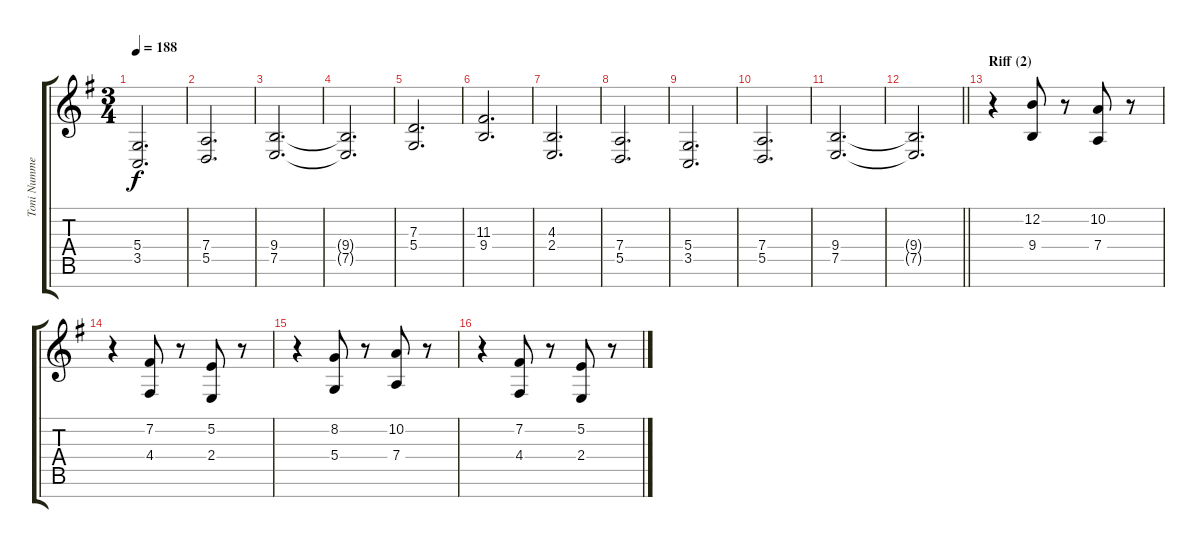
\track ("Toni Nummelin (string pad)" "Toni Numme") {instrument stringensemble1}
\staff {score tabs}
\tuning (E4 B3 G3 D3 A2 E2 B1) {hide}
\ts (3 4)
\tempo 188
\clef g2
\ks eminor
(5.4 3.5).2{d dy f} |
(7.4 5.5).2{d} |
(9.4 7.5).2{d} |
(9.4{t} 7.5{t}).2{d} |
(7.3 5.4).2{d} |
(11.3 9.4).2{d} |
(4.3 2.4).2{d} |
(7.4 5.5).2{d} |
(5.4 3.5).2{d} |
(7.4 5.5).2{d} |
(9.4 7.5).2{d} |
\barLineRight lightlight
(9.4{t} 7.5{t}).2{d} |
\section ("" "Riff (2)")
r.4 (12.2 9.4).8 r.8 (10.2 7.4).8 r.8 |
r.4 (7.2 4.4).8 r.8 (5.2 2.4).8 r.8 |
r.4 (8.2 5.4).8 r.8 (10.2 7.4).8 r.8 |
r.4 (7.2 4.4).8 r.8 (5.2 2.4).8 r.8
